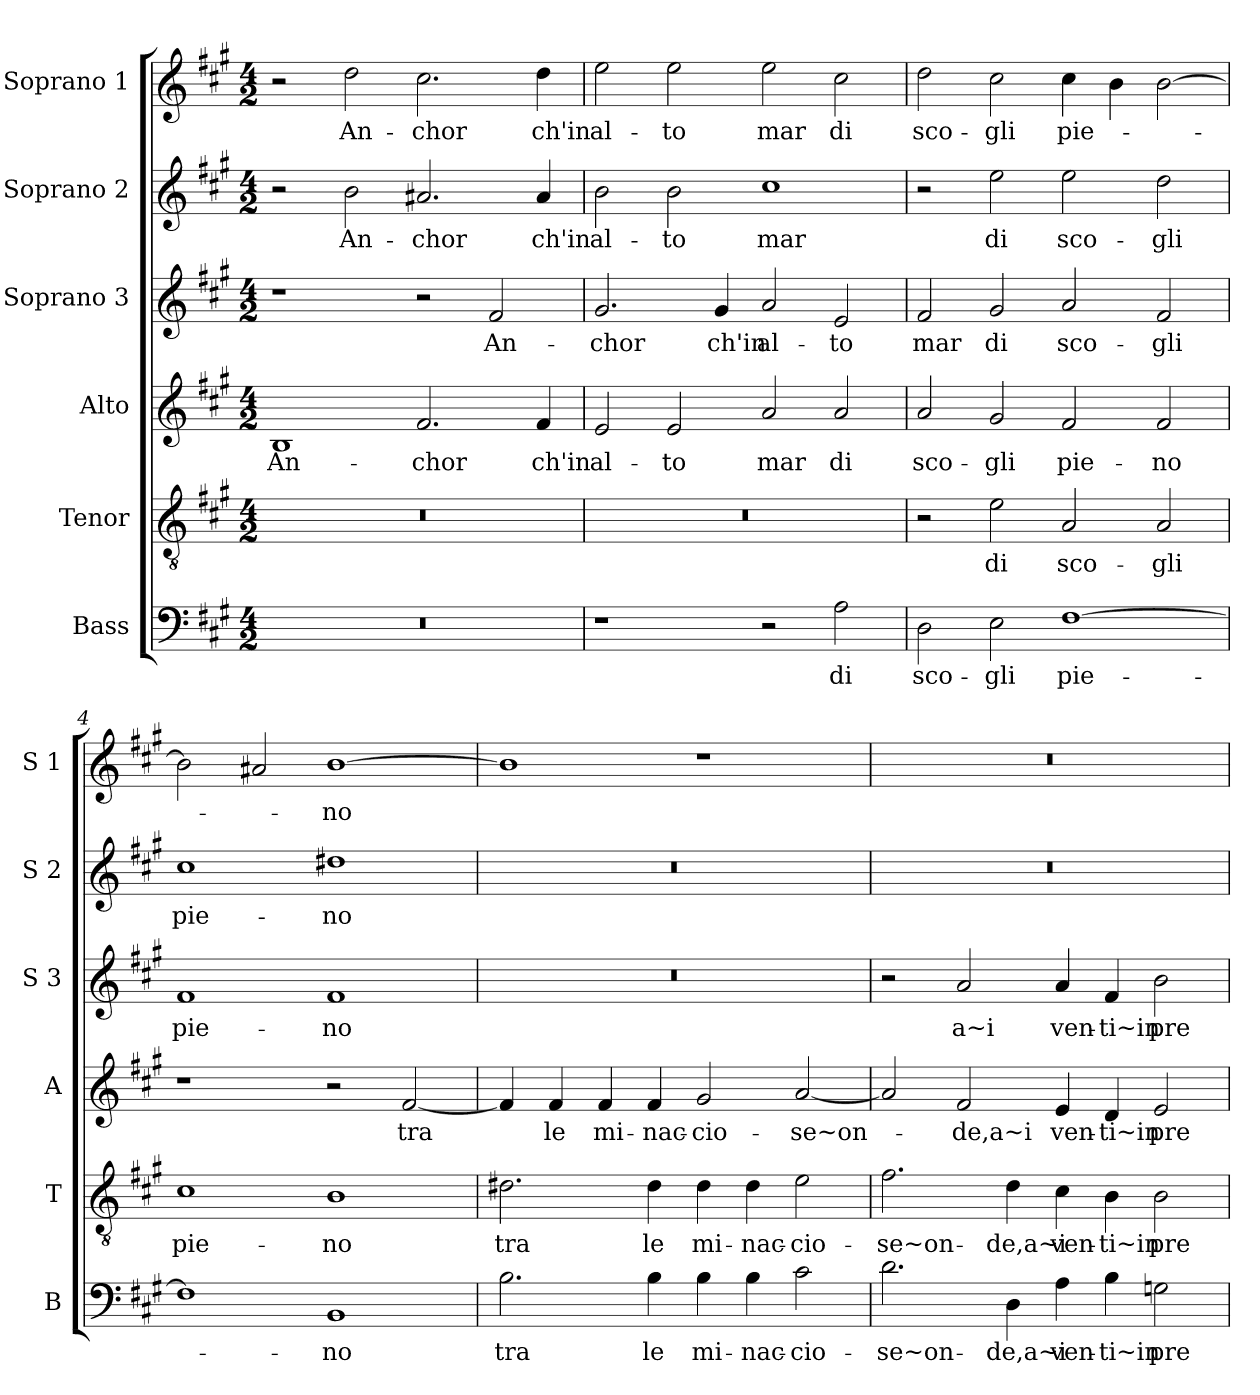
**kern	**text	**kern	**text	**kern	**text	**kern	**text	**kern	**text	**kern	**text
*part6	*part6	*part5	*part5	*part4	*part4	*part3	*part3	*part2	*part2	*part1	*part1
*staff6	*staff6	*staff5	*staff5	*staff4	*staff4	*staff3	*staff3	*staff2	*staff2	*staff1	*staff1
*I"Bass	*	*I"Tenor	*	*I"Alto	*	*I"Soprano 3	*	*I"Soprano 2	*	*I"Soprano 1	*
*I'B	*	*I'T	*	*I'A	*	*I'S 3	*	*I'S 2	*	*I'S 1	*
*clefF4	*	*clefGv2	*	*clefG2	*	*clefG2	*	*clefG2	*	*clefG2	*
*k[f#c#g#]	*	*k[f#c#g#]	*	*k[f#c#g#]	*	*k[f#c#g#]	*	*k[f#c#g#]	*	*k[f#c#g#]	*
*A:	*	*A:	*	*A:	*	*A:	*	*A:	*	*A:	*
*M4/2	*	*M4/2	*	*M4/2	*	*M4/2	*	*M4/2	*	*M4/2	*
=1	=1	=1	=1	=1	=1	=1	=1	=1	=1	=1	=1
!	!	!	!	!	!LO:LY:b	!	!	!	!	!	!
0r	.	0r	.	1B	An-	1r	.	2r	.	2r	.
!	!	!	!	!	!	!	!	!	!LO:LY:b	!	!LO:LY:b
.	.	.	.	.	.	.	.	2b\	An-	2dd\	An-
!	!	!	!	!	!LO:LY:b	!	!	!	!LO:LY:b	!	!LO:LY:b
.	.	.	.	2.f#/	-chor	2r	.	2.a#X/	-chor	2.cc#\	-chor
!	!	!	!	!	!	!	!LO:LY:b	!	!	!	!
.	.	.	.	.	.	2f#/	An-	.	.	.	.
!	!	!	!	!	!LO:LY:b	!	!	!	!LO:LY:b	!	!LO:LY:b
.	.	.	.	4f#/	ch'in	.	.	4a#/	ch'in	4dd\	ch'in
=2	=2	=2	=2	=2	=2	=2	=2	=2	=2	=2	=2
!	!	!	!	!	!LO:LY:b	!	!LO:LY:b	!	!LO:LY:b	!	!LO:LY:b
1r	.	0r	.	2e/	al-	2.g#/	-chor	2b\	al-	2ee\	al-
!	!	!	!	!	!LO:LY:b	!	!	!	!LO:LY:b	!	!LO:LY:b
.	.	.	.	2e/	-to	.	.	2b\	-to	2ee\	-to
!	!	!	!	!	!	!	!LO:LY:b	!	!	!	!
.	.	.	.	.	.	4g#/	ch'in	.	.	.	.
!	!	!	!	!	!LO:LY:b	!	!LO:LY:b	!	!LO:LY:b	!	!LO:LY:b
2r	.	.	.	2a/	mar	2a/	al-	1cc#	mar	2ee\	mar
!	!LO:LY:b	!	!	!	!LO:LY:b	!	!LO:LY:b	!	!	!	!LO:LY:b
2A\	di	.	.	2a/	di	2e/	-to	.	.	2cc#\	di
=3	=3	=3	=3	=3	=3	=3	=3	=3	=3	=3	=3
!	!LO:LY:b	!	!	!	!LO:LY:b	!	!LO:LY:b	!	!	!	!LO:LY:b
2D\	sco-	2r	.	2a/	sco-	2f#/	mar	2r	.	2dd\	sco-
!	!LO:LY:b	!	!LO:LY:b	!	!LO:LY:b	!	!LO:LY:b	!	!LO:LY:b	!	!LO:LY:b
2E\	-gli	2e\	di	2g#/	-gli	2g#/	di	2ee\	di	2cc#\	-gli
!	!LO:LY:b	!	!LO:LY:b	!	!LO:LY:b	!	!LO:LY:b	!	!LO:LY:b	!	!LO:LY:b
[1F#	pie-	2A/	sco-	2f#/	pie-	2a/	sco-	2ee\	sco-	4cc#\	pie-
.	.	.	.	.	.	.	.	.	.	4b\	.
!	!	!	!LO:LY:b	!	!LO:LY:b	!	!LO:LY:b	!	!LO:LY:b	!	!
.	.	2A/	-gli	2f#/	-no	2f#/	-gli	2dd\	-gli	[2b\	.
!!LO:LB:g=z
=4	=4	=4	=4	=4	=4	=4	=4	=4	=4	=4	=4
!	!	!	!LO:LY:b	!	!	!	!LO:LY:b	!	!LO:LY:b	!	!
1F#]	.	1c#	pie-	1r	.	1f#	pie-	1cc#	pie-	2b\]	.
.	.	.	.	.	.	.	.	.	.	2a#X/	.
!	!LO:LY:b	!	!LO:LY:b	!	!	!	!LO:LY:b	!	!LO:LY:b	!	!LO:LY:b
1BB	-no	1B	-no	2r	.	1f#	-no	1dd#X	-no	[1b	-no
!	!	!	!	!	!LO:LY:b	!	!	!	!	!	!
.	.	.	.	[2f#/	tra	.	.	.	.	.	.
=5	=5	=5	=5	=5	=5	=5	=5	=5	=5	=5	=5
!	!LO:LY:b	!	!LO:LY:b	!	!	!	!	!	!	!	!
2.B\	tra	2.d#X\	tra	4f#/]	.	0r	.	0r	.	1b]	.
!	!	!	!	!	!LO:LY:b	!	!	!	!	!	!
.	.	.	.	4f#/	le	.	.	.	.	.	.
!	!	!	!	!	!LO:LY:b	!	!	!	!	!	!
.	.	.	.	4f#/	mi-	.	.	.	.	.	.
!	!LO:LY:b	!	!LO:LY:b	!	!LO:LY:b	!	!	!	!	!	!
4B\	le	4d#\	le	4f#/	-nac-	.	.	.	.	.	.
!	!LO:LY:b	!	!LO:LY:b	!	!LO:LY:b	!	!	!	!	!	!
4B\	mi-	4d#\	mi-	2g#/	-cio-	.	.	.	.	1r	.
!	!LO:LY:b	!	!LO:LY:b	!	!	!	!	!	!	!	!
4B\	-nac-	4d#\	-nac-	.	.	.	.	.	.	.	.
!	!LO:LY:b	!	!LO:LY:b	!	!LO:LY:b	!	!	!	!	!	!
2c#\	-cio-	2e\	-cio-	[2a/	-se~on-	.	.	.	.	.	.
=6	=6	=6	=6	=6	=6	=6	=6	=6	=6	=6	=6
!	!LO:LY:b	!	!LO:LY:b	!	!	!	!	!	!	!	!
2.d\	-se~on-	2.f#\	-se~on-	2a/]	.	2r	.	0r	.	0r	.
!	!	!	!	!	!LO:LY:b	!	!LO:LY:b	!	!	!	!
.	.	.	.	2f#/	-de,a~i	2a/	a~i	.	.	.	.
!	!LO:LY:b	!	!LO:LY:b	!	!	!	!	!	!	!	!
4D\	-de,a~i	4d\	-de,a~i	.	.	.	.	.	.	.	.
!	!LO:LY:b	!	!LO:LY:b	!	!LO:LY:b	!	!LO:LY:b	!	!	!	!
4A\	ven-	4c#\	ven-	4e/	ven-	4a/	ven-	.	.	.	.
!	!LO:LY:b	!	!LO:LY:b	!	!LO:LY:b	!	!LO:LY:b	!	!	!	!
4B\	-ti~in	4B\	-ti~in	4d/	-ti~in	4f#/	-ti~in	.	.	.	.
!	!LO:LY:b	!	!LO:LY:b	!	!LO:LY:b	!	!LO:LY:b	!	!	!	!
2Gn\	pre-	2B\	pre-	2e/	pre-	2b\	pre-	.	.	.	.
=	=	=	=	=	=	=	=	=	=	=	=
*-	*-	*-	*-	*-	*-	*-	*-	*-	*-	*-	*-
